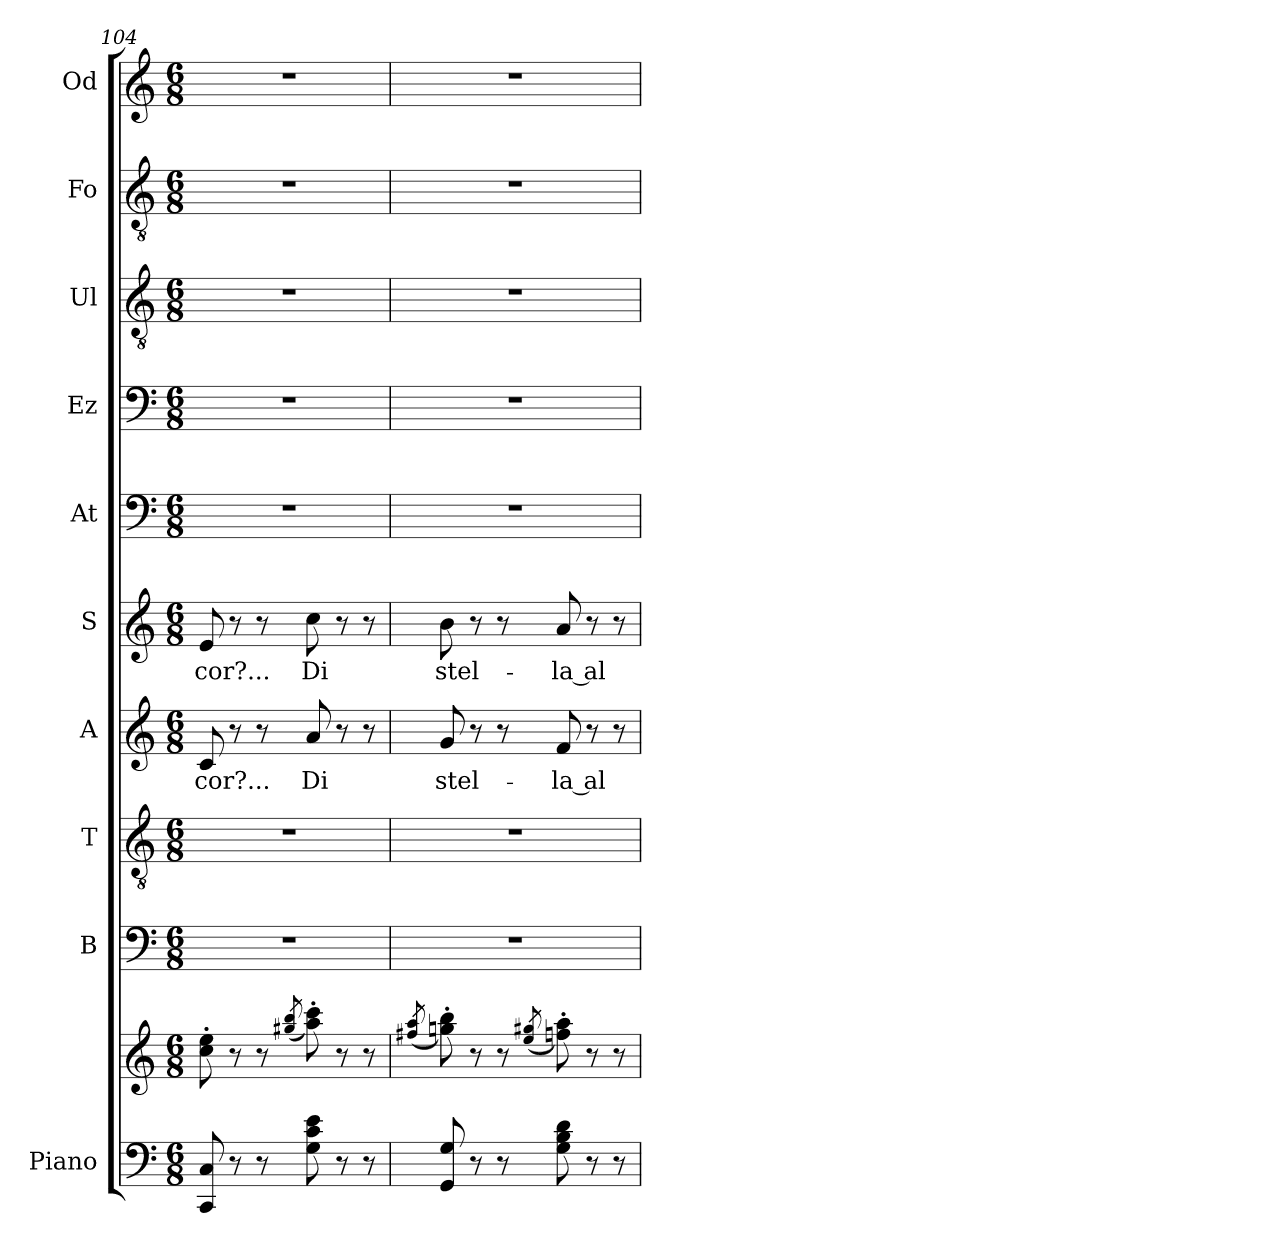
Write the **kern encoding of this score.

**kern	**kern	**kern	**kern	**kern	**text	**kern	**text	**kern	**kern	**kern	**kern	**kern
*part10	*part10	*part9	*part8	*part7	*part7	*part6	*part6	*part5	*part4	*part3	*part2	*part1
*staff11	*staff10	*staff9	*staff8	*staff7	*staff7	*staff6	*staff6	*staff5	*staff4	*staff3	*staff2	*staff1
*I"Piano	*	*I"B	*I"T	*I"A	*	*I"S	*	*I"At	*I"Ez	*I"Ul	*I"Fo	*I"Od
*I'Pno	*	*I'B	*I'T	*I'A	*	*I'S	*	*I'At	*I'Ez	*I'Ul	*I'Fo	*I'Od
*clefF4	*clefG2	*clefF4	*clefGv2	*clefG2	*	*clefG2	*	*clefF4	*clefF4	*clefGv2	*clefGv2	*clefG2
*k[]	*k[]	*k[]	*k[]	*k[]	*	*k[]	*	*k[]	*k[]	*k[]	*k[]	*k[]
*M6/8	*M6/8	*M6/8	*M6/8	*M6/8	*	*M6/8	*	*M6/8	*M6/8	*M6/8	*M6/8	*M6/8
=104	=104	=104	=104	=104	=104	=104	=104	=104	=104	=104	=104	=104
!	!	!	!	!	!LO:LY:b	!	!LO:LY:b	!	!	!	!	!
8CC/ 8C/	8cc\' 8ee\'	2.r	2.r	8c/	cor?...	8e/	cor?...	2.r	2.r	2.r	2.r	2.r
8r	8r	.	.	8r	.	8r	.	.	.	.	.	.
8r	8r	.	.	8r	.	8r	.	.	.	.	.	.
.	(<8qgg#X/ 8qbb/	.	.	.	.	.	.	.	.	.	.	.
!	!	!	!	!	!LO:LY:b	!	!LO:LY:b	!	!	!	!	!
8G\ 8c\ 8e\	8aa\' 8ccc\')	.	.	8a/	Di	8cc\	Di	.	.	.	.	.
8r	8r	.	.	8r	.	8r	.	.	.	.	.	.
8r	8r	.	.	8r	.	8r	.	.	.	.	.	.
=105	=105	=105	=105	=105	=105	=105	=105	=105	=105	=105	=105	=105
.	(<8qff#X/ 8qaa/	.	.	.	.	.	.	.	.	.	.	.
!	!	!	!	!	!LO:LY:b	!	!LO:LY:b	!	!	!	!	!
8GG/ 8G/	8ggn\' 8bb\')	2.r	2.r	8g/	stel-	8b\	stel-	2.r	2.r	2.r	2.r	2.r
8r	8r	.	.	8r	.	8r	.	.	.	.	.	.
8r	8r	.	.	8r	.	8r	.	.	.	.	.	.
.	(<8qee/ 8qgg#X/	.	.	.	.	.	.	.	.	.	.	.
!	!	!	!	!	!LO:LY:b	!	!LO:LY:b	!	!	!	!	!
8G\ 8B\ 8d\	8ffn\' 8aa\')	.	.	8f/	-la al-	8a/	-la al-	.	.	.	.	.
8r	8r	.	.	8r	.	8r	.	.	.	.	.	.
8r	8r	.	.	8r	.	8r	.	.	.	.	.	.
=	=	=	=	=	=	=	=	=	=	=	=	=
*-	*-	*-	*-	*-	*-	*-	*-	*-	*-	*-	*-	*-
